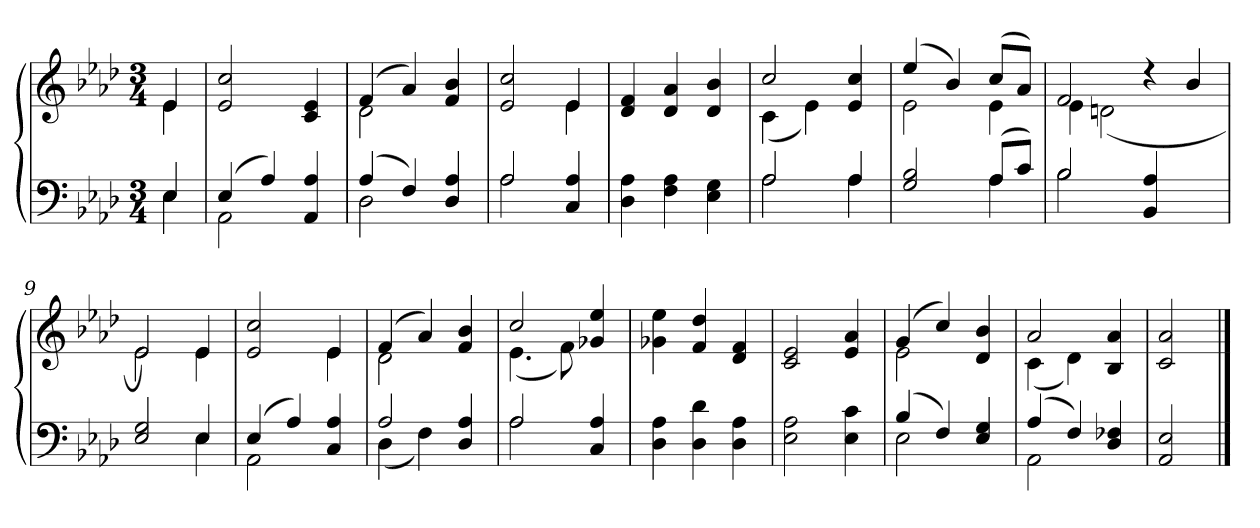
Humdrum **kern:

**kern	**kern
*part2	*part1
*staff2	*staff1
*clefF4	*clefG2
*k[b-e-a-d-]	*k[b-e-a-d-]
*A-:	*A-:
*M3/4	*M3/4
=1	=1
*^	*^
4E-/	4E-\	4e-/	4e-\
*	*	*v	*v
=2	=2	=2
(>4E-/	2AA-\	2e-/ 2cc/
4A-/)	.	.
4AA-/ 4A-/	4ryy	4c/ 4e-/
=3	=3	=3
*	*	*^
(>4A-/	2D-\	(>4f/	2d-\
4F/)	.	4a-/)	.
4D-/ 4A-/	4ryy	4f/ 4b-/	4ryy
=4	=4	=4	=4
2A-/	2A-\	2e-/ 2cc/	2ryy
4C/ 4A-/	4ryy	4e-/	4e-\
*v	*v	*	*
*	*v	*v
=5	=5
4D-\ 4A-\	4d-/ 4f/
4F\ 4A-\	4d-/ 4a-/
4E-\ 4G\	4d-/ 4b-/
=6	=6
*^	*^
2A-/	2A-\	2cc/	(<4c\
.	.	.	4e-\)
4A-/	4A-\	4e-/ 4cc/	4ryy
=7	=7	=7	=7
2G/ 2B-/	2ryy	(>4ee-/	2e-\
.	.	4b-/)	.
(>8A-/L	4A-\	(>8cc/L	4e-\
8c/J)	.	8a-/J)	.
=8	=8	=8	=8
2B-/	2B-\	2f/	4e-\
.	.	.	(<2dn\
4BB-/ 4A-/	2ryy	4r	.
4ryy	.	4b-/	4ryy
=9	=9	=9	=9
2E-/ 2G/	2ryy	2e-/)	2e-\
4E-/	4E-\	4e-/	4e-\
=10	=10	=10	=10
(>4E-/	2AA-\	2e-/ 2cc/	2ryy
4A-/)	.	.	.
4C/ 4A-/	4ryy	4e-/	4e-\
=11	=11	=11	=11
2A-/	(<4D-\	(>4f/	2d-\
.	4F\)	4a-/)	.
4D-/ 4A-/	4ryy	4f/ 4b-/	4ryy
=12	=12	=12	=12
2A-/	2A-\	2cc/	(<4.e-\
.	.	.	8f\)
4C/ 4A-/	4ryy	4g-X/ 4ee-/	4ryy
*v	*v	*	*
*	*v	*v
!!LO:LB:g=z
=13	=13
4D-\ 4A-\	4g-X\ 4ee-\
4D-\ 4d-\	4f/ 4dd-/
4D-\ 4A-\	4d-/ 4f/
=14	=14
2E-\ 2A-\	2c/ 2e-/
4E-\ 4c\	4e-/ 4a-/
=15	=15
*^	*^
(>4B-/	2E-\	(>4g/	2e-\
4F/)	.	4cc/)	.
4E-/ 4G/	4ryy	4d-/ 4b-/	4ryy
=16	=16	=16	=16
(>4A-/	2AA-\	2a-/	(<4c\
4F/)	.	.	4d-\)
4D-/ 4F-X/	4ryy	4B-/ 4a-/	4ryy
*v	*v	*	*
*	*v	*v
=17	=17
2AA-/ 2E-/	2c/ 2a-/
==	==
*-	*-
